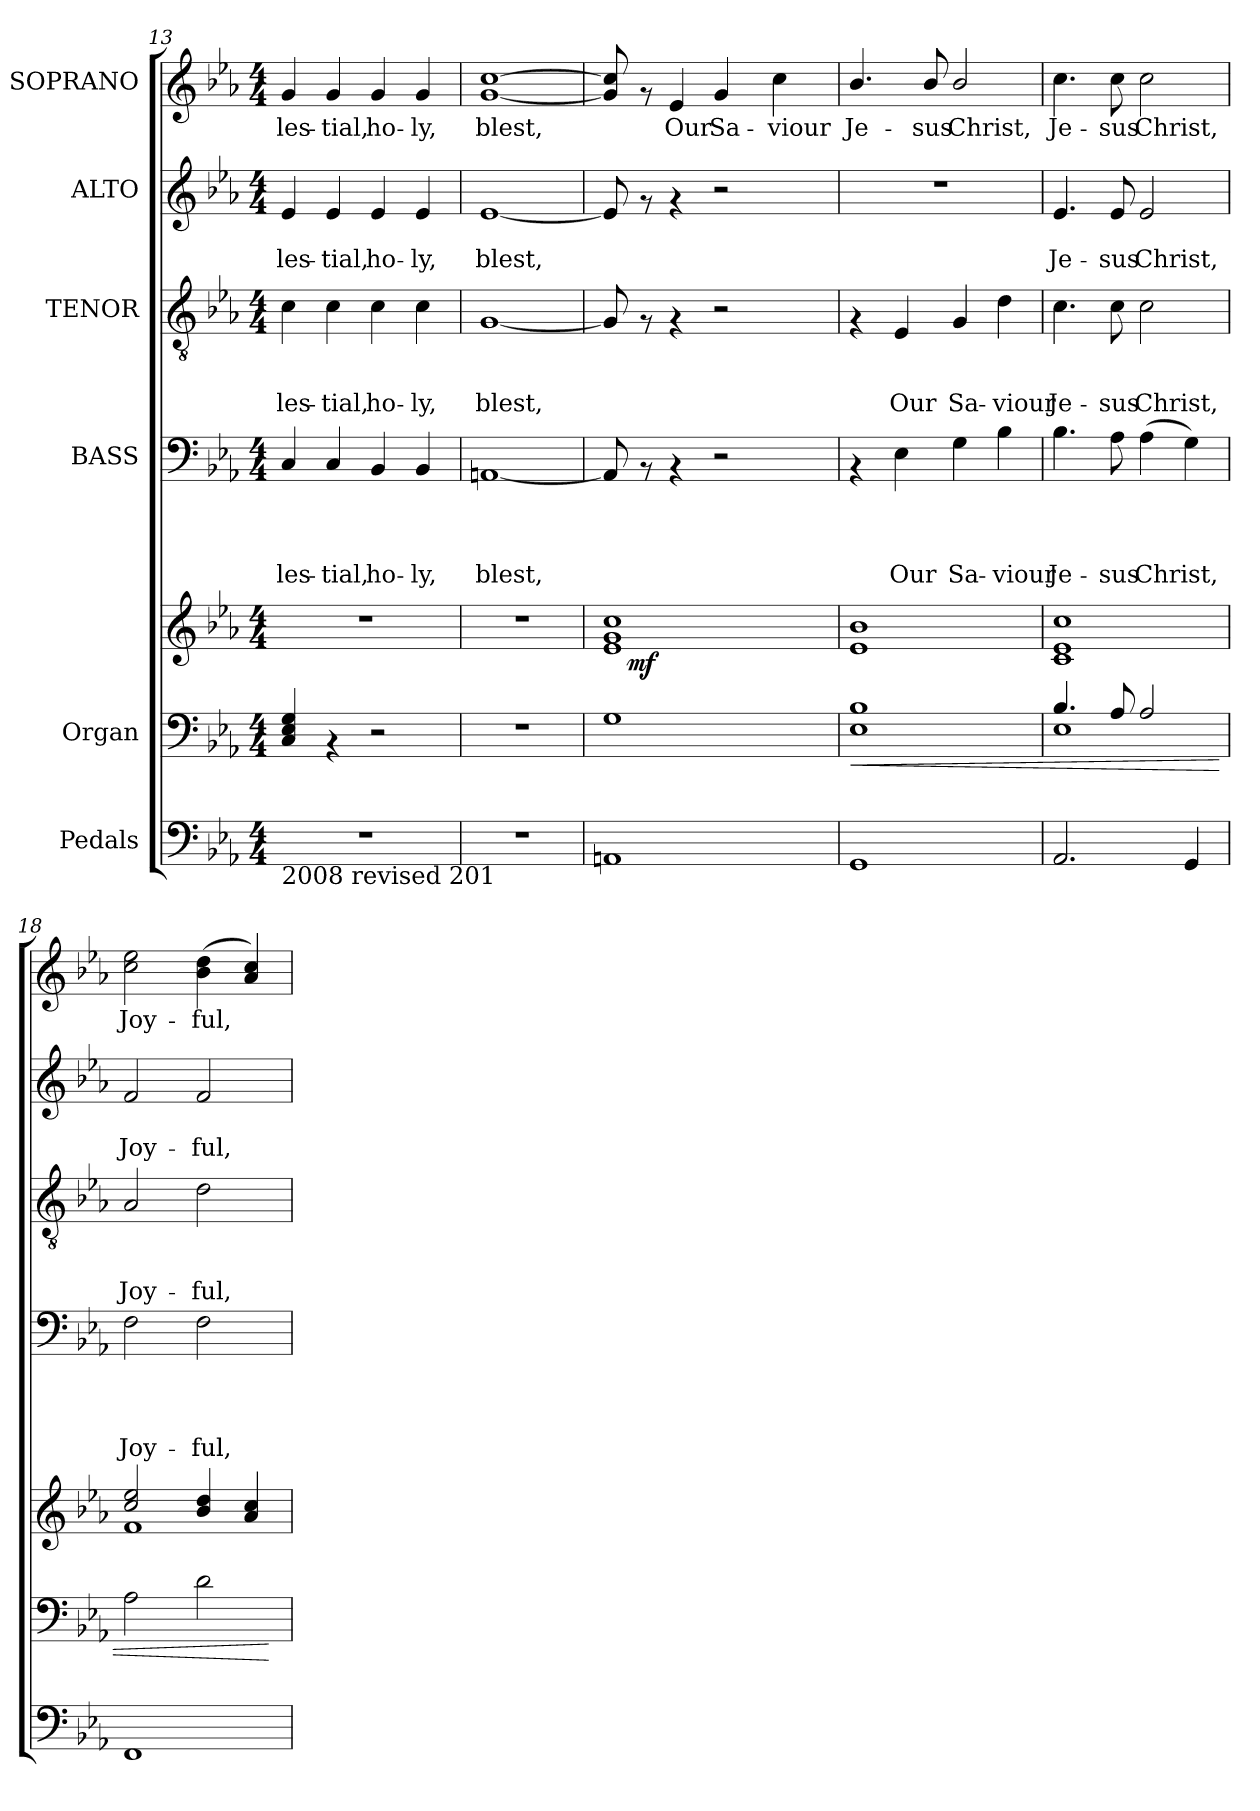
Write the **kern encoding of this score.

**kern	**kern	**kern	**dynam	**kern	**text	**text	**text	**text	**kern	**text	**text	**text	**kern	**text	**text	**kern	**text
*part6	*part5	*part5	*part5	*part4	*part4	*part4	*part4	*part4	*part3	*part3	*part3	*part3	*part2	*part2	*part2	*part1	*part1
*staff7	*staff6	*staff5	*staff5/6	*staff4	*staff4	*staff4	*staff4	*staff4	*staff3	*staff3	*staff3	*staff3	*staff2	*staff2	*staff2	*staff1	*staff1
*I"Pedals	*I"Organ	*	*	*I"BASS	*	*	*	*	*I"TENOR	*	*	*	*I"ALTO	*	*	*I"SOPRANO	*
*clefF4	*clefF4	*clefG2	*	*clefF4	*	*	*	*	*clefGv2	*	*	*	*clefG2	*	*	*clefG2	*
*k[b-e-a-]	*k[b-e-a-]	*k[b-e-a-]	*	*k[b-e-a-]	*	*	*	*	*k[b-e-a-]	*	*	*	*k[b-e-a-]	*	*	*k[b-e-a-]	*
*E-:	*E-:	*E-:	*	*E-:	*	*	*	*	*E-:	*	*	*	*E-:	*	*	*E-:	*
*M4/4	*M4/4	*M4/4	*	*M4/4	*	*	*	*	*M4/4	*	*	*	*M4/4	*	*	*M4/4	*
=13	=13	=13	=13	=13	=13	=13	=13	=13	=13	=13	=13	=13	=13	=13	=13	=13	=13
!LO:TX:b:t=2008 revised 201	!	!	!	!	!	!	!	!	!	!	!	!	!	!	!	!	!
!	!	!	!	!	!	!	!	!LO:LY:b	!	!	!	!LO:LY:b	!	!	!LO:LY:b	!	!LO:LY:b
1r	4C/ 4E-/ 4G/	1r	.	4C/	.	.	.	-les-	4c\	.	.	-les-	4e-/	.	-les-	4g/	-les-
!	!	!	!	!	!	!	!	!LO:LY:b	!	!	!	!LO:LY:b	!	!	!LO:LY:b	!	!LO:LY:b
.	4rAA	.	.	4C/	.	.	.	-tial,	4c\	.	.	-tial,	4e-/	.	-tial,	4g/	-tial,
!	!	!	!	!	!	!	!	!LO:LY:b	!	!	!	!LO:LY:b	!	!	!LO:LY:b	!	!LO:LY:b
.	2r	.	.	4BB-/	.	.	.	ho-	4c\	.	.	ho-	4e-/	.	ho-	4g/	ho-
!	!	!	!	!	!	!	!	!LO:LY:b	!	!	!	!LO:LY:b	!	!	!LO:LY:b	!	!LO:LY:b
.	.	.	.	4BB-/	.	.	.	-ly,	4c\	.	.	-ly,	4e-/	.	-ly,	4g/	-ly,
=14	=14	=14	=14	=14	=14	=14	=14	=14	=14	=14	=14	=14	=14	=14	=14	=14	=14
!	!	!	!	!	!	!	!	!LO:LY:b	!	!	!	!LO:LY:b	!	!	!LO:LY:b	!	!LO:LY:b
1r	1r	1r	.	[<1AAn	.	.	.	blest,	[<1G	.	.	blest,	[<1e-	.	blest,	[<1g [>1cc	blest,
=15	=15	=15	=15	=15	=15	=15	=15	=15	=15	=15	=15	=15	=15	=15	=15	=15	=15
*	*	*^	*	*	*	*	*	*	*	*	*	*	*	*	*	*	*
1AAn	1G	1e- 1g 1cc	16.ryy	.	8AA/]	.	.	.	.	8G/]	.	.	.	8e-/]	.	.	8g/] 8cc/]	.
!	!	!	!	!LO:DY:b	!	!	!	!	!	!	!	!	!	!	!	!	!	!
.	.	.	2ryy	mf	.	.	.	.	.	.	.	.	.	.	.	.	.	.
.	.	.	.	.	8rAA	.	.	.	.	8rF	.	.	.	8rf	.	.	8rf	.
!	!	!	!	!	!	!	!	!	!	!	!	!	!	!	!	!	!	!LO:LY:b
.	.	.	.	.	4rAA	.	.	.	.	4rF	.	.	.	4rf	.	.	4e-/	Our
!	!	!	!	!	!	!	!	!	!	!	!	!	!	!	!	!	!	!LO:LY:b
.	.	.	.	.	2r	.	.	.	.	2r	.	.	.	2r	.	.	4g/	Sa-
.	.	.	4ryy	.	.	.	.	.	.	.	.	.	.	.	.	.	.	.
!	!	!	!	!	!	!	!	!	!	!	!	!	!	!	!	!	!	!LO:LY:b
.	.	.	.	.	.	.	.	.	.	.	.	.	.	.	.	.	4cc\	-viour
.	.	.	8ryy	.	.	.	.	.	.	.	.	.	.	.	.	.	.	.
.	.	.	32ryy	.	.	.	.	.	.	.	.	.	.	.	.	.	.	.
!!LO:PB:g=z
=16	=16	=16	=16	=16	=16	=16	=16	=16	=16	=16	=16	=16	=16	=16	=16	=16	=16	=16
!	!	!	!	!LO:HP:b=2	!	!	!	!	!	!	!	!	!	!	!	!	!	!LO:LY:b
*	*	*v	*v	*	*	*	*	*	*	*	*	*	*	*	*	*	*	*
1GG	1E- 1B-	1e- 1b-	<	4rAA	.	.	.	.	4rF	.	.	.	1r	.	.	4.b-/	Je-
!	!	!	!	!	!	!	!	!LO:LY:b	!	!	!	!LO:LY:b	!	!	!	!	!
.	.	.	.	4E-\	.	.	.	Our	4E-/	.	.	Our	.	.	.	.	.
!	!	!	!	!	!	!	!	!	!	!	!	!	!	!	!	!	!LO:LY:b
.	.	.	.	.	.	.	.	.	.	.	.	.	.	.	.	8b-/	-sus
!	!	!	!	!	!	!	!	!LO:LY:b	!	!	!	!LO:LY:b	!	!	!	!	!LO:LY:b
.	.	.	.	4G\	.	.	.	Sa-	4G/	.	.	Sa-	.	.	.	2b-/	Christ,
!	!	!	!	!	!	!	!	!LO:LY:b	!	!	!	!LO:LY:b	!	!	!	!	!
.	.	.	.	4B-\	.	.	.	-viour	4d\	.	.	-viour	.	.	.	.	.
=17	=17	=17	=17	=17	=17	=17	=17	=17	=17	=17	=17	=17	=17	=17	=17	=17	=17
*	*^	*	*	*	*	*	*	*	*	*	*	*	*	*	*	*	*
!	!	!	!	!	!	!	!	!	!LO:LY:b	!	!	!	!LO:LY:b	!	!	!LO:LY:b	!	!LO:LY:b
2.AA-/	4.B-/	1E-	1c 1e- 1cc	.	4.B-\	.	.	.	Je-	4.c\	.	.	Je-	4.e-/	.	Je-	4.cc\	Je-
!	!	!	!	!	!	!	!	!	!LO:LY:b	!	!	!	!LO:LY:b	!	!	!LO:LY:b	!	!LO:LY:b
.	8A-/	.	.	.	8A-\	.	.	.	-sus	8c\	.	.	-sus	8e-/	.	-sus	8cc\	-sus
!	!	!	!	!	!	!	!	!	!LO:LY:b	!	!	!	!LO:LY:b	!	!	!LO:LY:b	!	!LO:LY:b
.	2A-/	.	.	.	(>4A-\	.	.	.	Christ,	2c\	.	.	Christ,	2e-/	.	Christ,	2cc\	Christ,
4GG/	.	.	.	.	4G\)	.	.	.	.	.	.	.	.	.	.	.	.	.
*	*v	*v	*	*	*	*	*	*	*	*	*	*	*	*	*	*	*	*
=18	=18	=18	=18	=18	=18	=18	=18	=18	=18	=18	=18	=18	=18	=18	=18	=18	=18
*	*	*^	*	*	*	*	*	*	*	*	*	*	*	*	*	*	*
!	!	!	!	!	!	!	!	!	!LO:LY:b	!	!	!	!LO:LY:b	!	!	!LO:LY:b	!	!LO:LY:b
1FF	2A-\	2cc/ 2ee-/	1f	.	2F\	.	.	.	Joy-	2A-/	.	.	Joy-	2f/	.	Joy-	2cc\ 2ee-\	Joy-
!	!	!	!	!	!	!	!	!	!LO:LY:b	!	!	!	!LO:LY:b	!	!	!LO:LY:b	!	!LO:LY:b
.	2d\	4b-/ 4dd/	.	.	2F\	.	.	.	-ful,	2d\	.	.	-ful,	2f/	.	-ful,	(>4b-\ 4dd\	-ful,
.	.	4a-/ 4cc/	.	.	.	.	.	.	.	.	.	.	.	.	.	.	4a-/ 4cc/)	.
*	*	*v	*v	*	*	*	*	*	*	*	*	*	*	*	*	*	*	*
.	.	.	[	.	.	.	.	.	.	.	.	.	.	.	.	.	.
=	=	=	=	=	=	=	=	=	=	=	=	=	=	=	=	=	=
*-	*-	*-	*-	*-	*-	*-	*-	*-	*-	*-	*-	*-	*-	*-	*-	*-	*-
